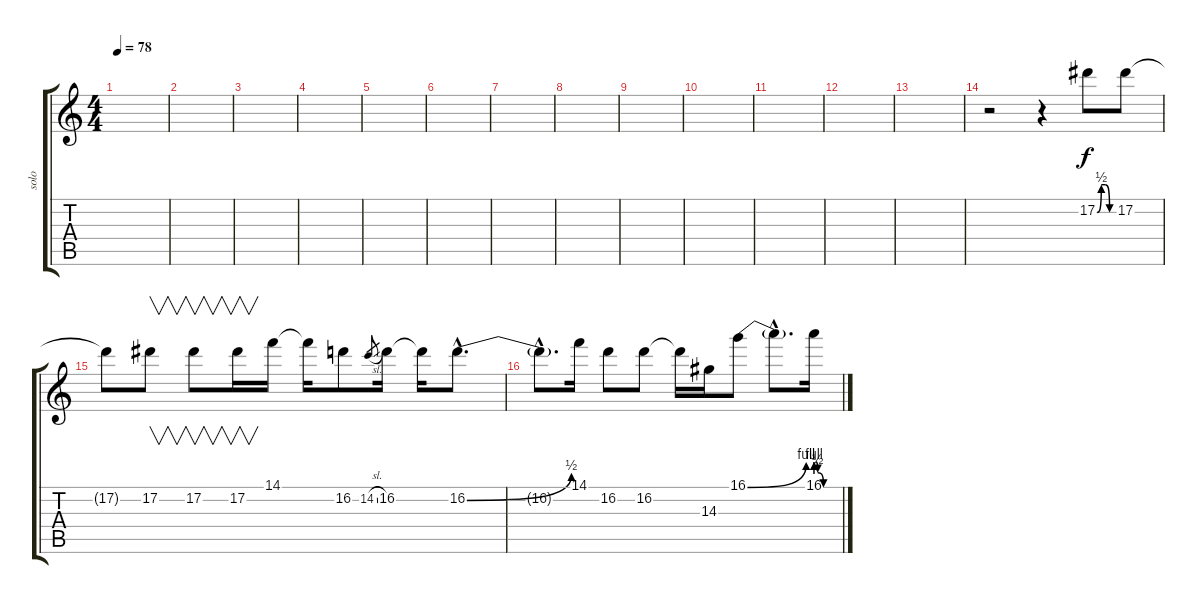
\track ("solo" "solo") {instrument distortionguitar}
\staff {score tabs}
\tuning (Eb4 Bb3 Gb3 Db3 Ab2 Eb2) {hide}
\ts (4 4)
\tempo 78
\clef g2
\ks c
|
|
|
|
|
|
|
|
|
|
|
|
|
r.2 r.4 17.2{be (custom 0 0 15 2 30 2 45 0 60 0)}.8 17.2.8 |
17.2{t}.8 17.2.8{v} 17.2.8{v} 17.2.16{v} 14.1.16 14.1{t}.16 16.2.8 14.2{sl}.8{gr} 16.2.16 16.2{t}.16 16.2{be (bend 0 0 60 2) hac}.8{d} |
16.2{hac t}.8{d} 14.1.16 16.2.8 16.2.8 16.2{t}.16 14.3.16 16.1{be (bend 0 0 60 4)}.8 16.1{hac t}.8{d} 16.1{be (custom 0 4 5 2 20 0 40 0 60 0)}.16
